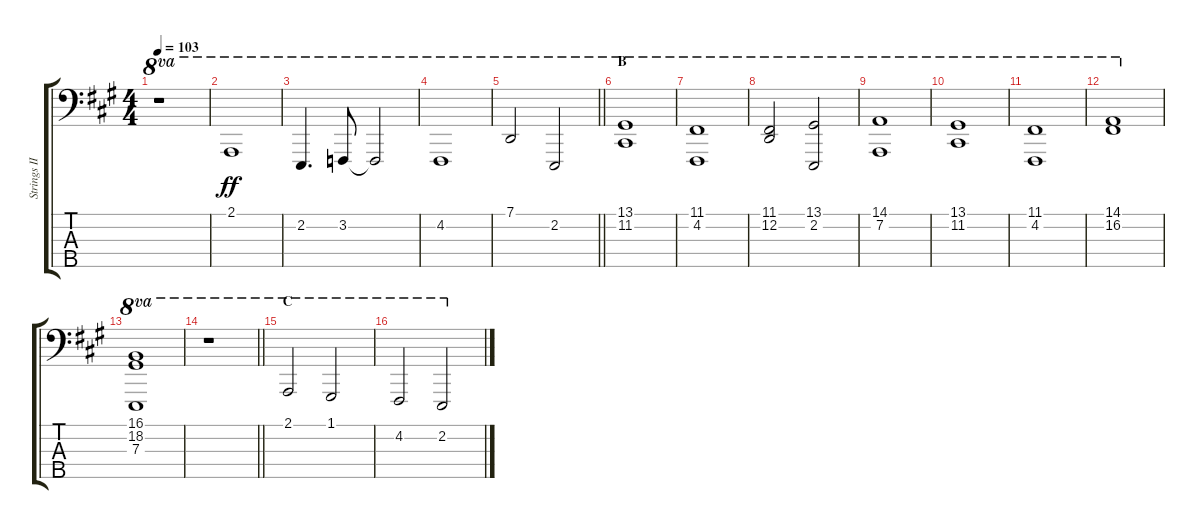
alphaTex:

\track ("Strings III" "Strings II") {instrument stringensemble1}
\staff {score tabs}
\tuning (G2 D2 A1 E1 B0) {hide}
\ts (4 4)
\tempo 103
\clef f4
\ks a
r.1{ot 8va dy ff} |
2.1.1{ot 8va} |
2.2.4{d ot 8va} 3.2.8{ot 8va} 3.2{t}.2{ot 8va} |
4.2.1{ot 8va} |
\barLineRight lightlight
7.1.2{ot 8va} 2.2.2{ot 8va} |
\section ("" "B")
(13.1 11.2).1{ot 8va} |
(11.1 4.2).1{ot 8va} |
(11.1 12.2).2{ot 8va} (13.1 2.2).2{ot 8va} |
(14.1 7.2).1{ot 8va} |
(13.1 11.2).1{ot 8va} |
(11.1 4.2).1{ot 8va} |
(14.1 16.2).1{ot 8va} |
(16.1 18.2 7.3).1{ot 8va} |
\barLineRight lightlight
r.1{ot 8va} |
\section ("" "C")
2.1.2{ot 8va} 1.1.2{ot 8va} |
4.2.2{ot 8va} 2.2.2{ot 8va}
